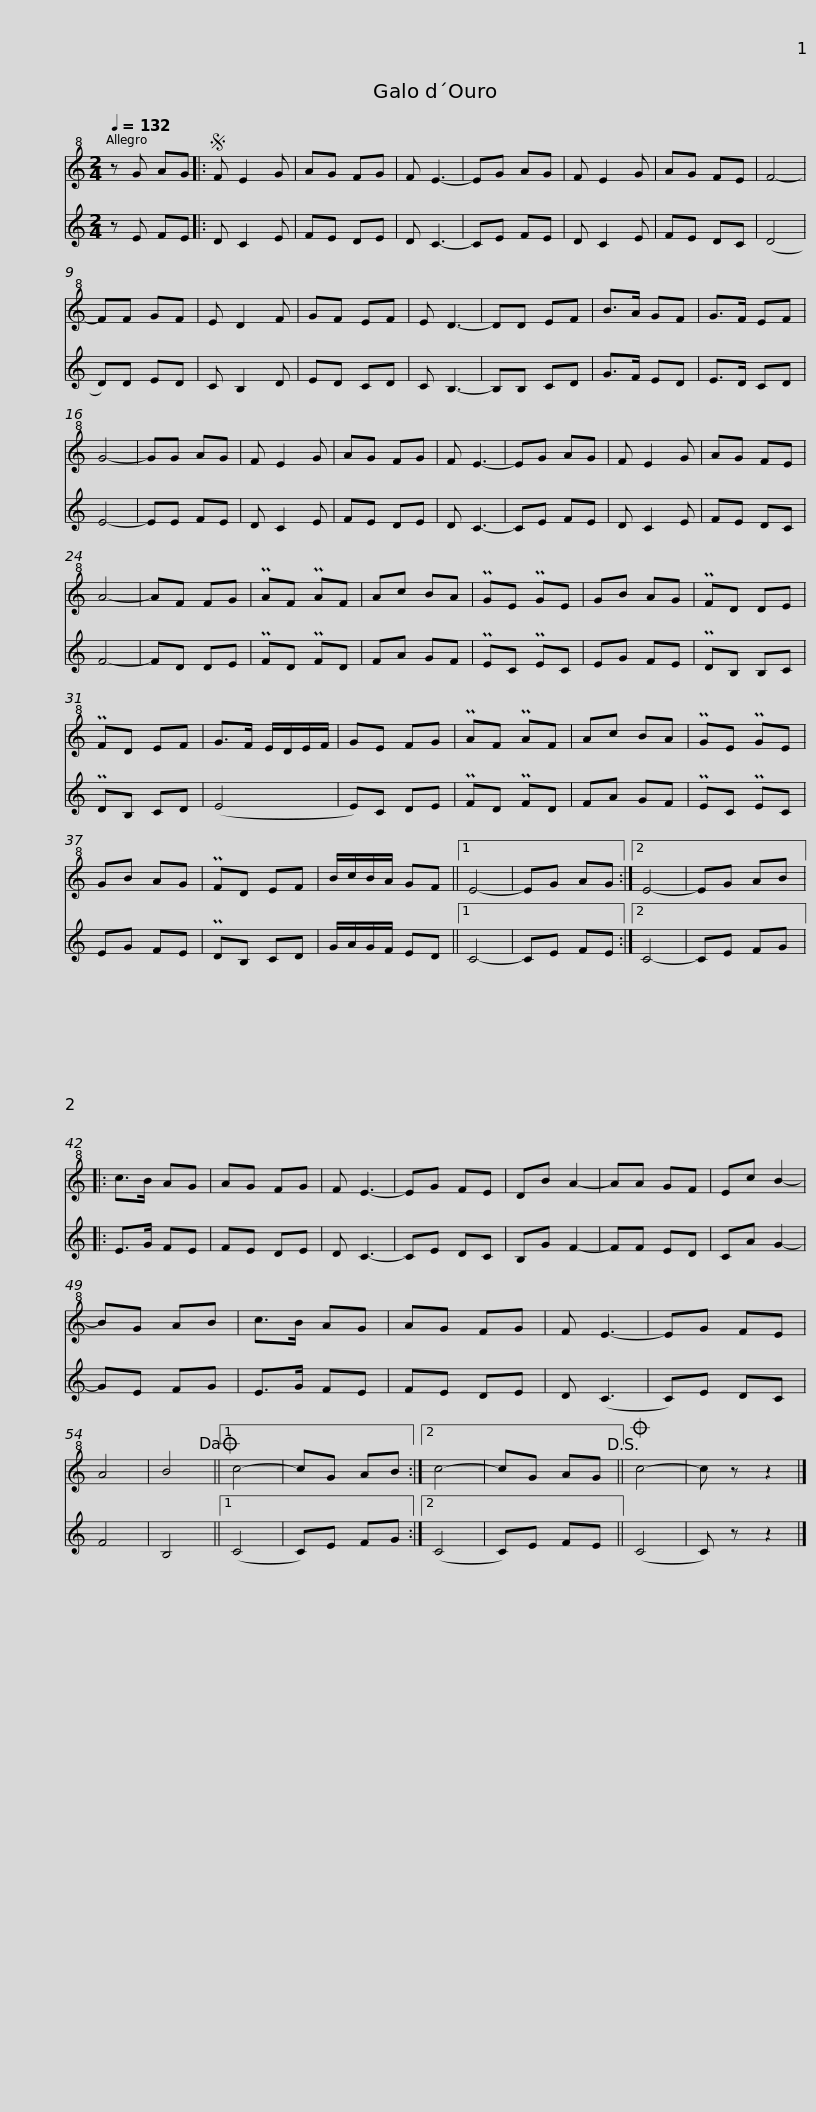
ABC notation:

X:1
%%score 1 2
L:1/8
Q:1/4=132
M:2/4
I:linebreak $
K:none
V:1 treble+8 transpose=-2
V:2 treble transpose=-2
V:1
[K:C] z G AG |:S F E2 G | AG FG | F E3- | EG AG | %5
 F E2 G | AG FE | F4- | FF GF | E D2 F | %10
 GF EF |$ E D3- | DD EF | B>A GF | G>F EF | %15
 G4- | GG AG | F E2 G |$ AG FG | F E3- | %20
 EG AG | F E2 G | AG FE | A4- | AF FG | %25
 PAF PAF | Ac BA |$ PGE PGE | GB AG | PFD DE | %30
 PFD EF | G>F E/D/E/F/ | GE FG | PAF PAF | Ac BA |$ %35
 PGE PGE | GB AG | PFD EF | B/c/B/A/ GF ||1 E4- | %40
 EG AG :|2 E4- | EG AB |: c>B AG |$ AG FG | %45
 F E3- | EG FE | DB A2- | AA GF | Ec B2- | %50
 BG AB | c>B AG | AG FG |$ F E3- | EG FE | %55
 A4 | B4!dacoda! ||1 c4- | cG AB :|2$ c4- | %60
 cG AG!D.S.! ||O c4- | c z z2 |] %63
V:2
[K:C] z E FE |: D C2 E | FE DE | D C3- | CE FE | %5
 D C2 E | FE DC | (D4 | D)D ED | C B,2 D | %10
 ED CD |$ C B,3- | B,B, CD | G>F ED | E>D CD | %15
 E4- | EE FE | D C2 E |$ FE DE | D C3- | %20
 CE FE | D C2 E | FE DC | F4- | FD DE | %25
 PFD PFD | FA GF |$ PEC PEC | EG FE | PDB, B,C | %30
 PDB, CD | (E4 | E)C DE | PFD PFD | FA GF |$ %35
 PEC PEC | EG FE | PDB, CD | G/A/G/F/ ED ||1 C4- | %40
 CE FE :|2 C4- | CE FG |: E>G FE |$ FE DE | %45
 D C3- | CE DC | B,G F2- | FF ED | CA G2- | %50
 GE FG | E>G FE | FE DE |$ D (C3 | C)E DC | %55
 F4 | B,4 ||1 (C4 | C)E FG :|2$ (C4 | %60
 C)E FE || (C4 | C) z z2 |] %63
